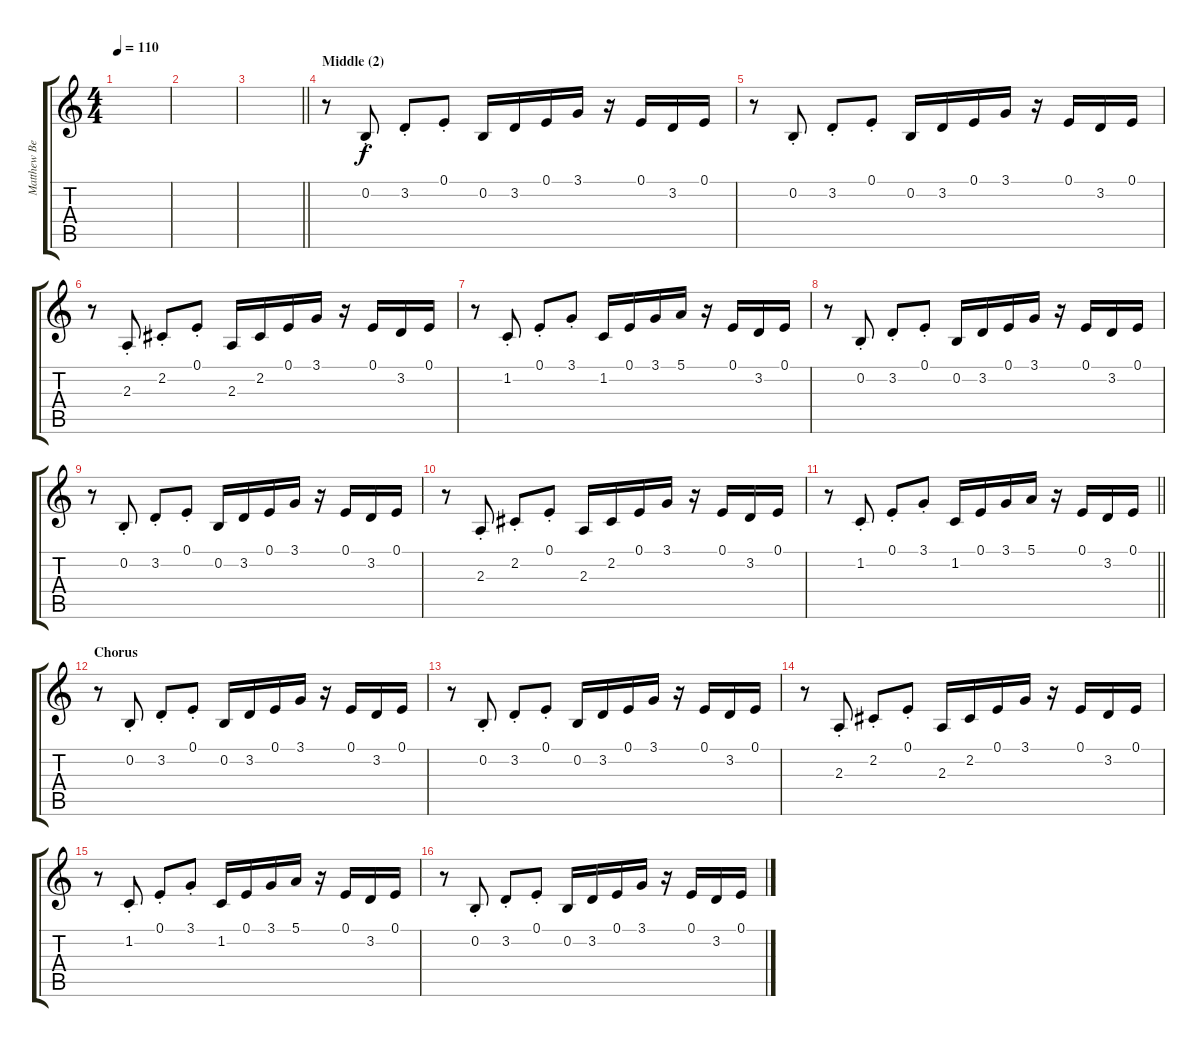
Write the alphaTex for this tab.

\track ("Matthew Bellamy (Synth)" "Matthew Be") {instrument lead2sawtooth}
\staff {score tabs}
\tuning (E4 B3 G3 D3 A2 E2) {hide}
\ts (4 4)
\tempo 110
\clef g2
\ks c
|
|
\barLineRight lightlight
|
\section ("" "Middle (2)")
r.8 0.2{st}.8 3.2{st}.8 0.1{st}.8 0.2.16 3.2.16 0.1.16 3.1.16 r.16 0.1.16 3.2.16 0.1.16 |
r.8 0.2{st}.8 3.2{st}.8 0.1{st}.8 0.2.16 3.2.16 0.1.16 3.1.16 r.16 0.1.16 3.2.16 0.1.16 |
r.8 2.3{st}.8 2.2{st}.8 0.1{st}.8 2.3.16 2.2.16 0.1.16 3.1.16 r.16 0.1.16 3.2.16 0.1.16 |
r.8 1.2{st}.8 0.1{st}.8 3.1{st}.8 1.2.16 0.1.16 3.1.16 5.1.16 r.16 0.1.16 3.2.16 0.1.16 |
r.8 0.2{st}.8 3.2{st}.8 0.1{st}.8 0.2.16 3.2.16 0.1.16 3.1.16 r.16 0.1.16 3.2.16 0.1.16 |
r.8 0.2{st}.8 3.2{st}.8 0.1{st}.8 0.2.16 3.2.16 0.1.16 3.1.16 r.16 0.1.16 3.2.16 0.1.16 |
r.8 2.3{st}.8 2.2{st}.8 0.1{st}.8 2.3.16 2.2.16 0.1.16 3.1.16 r.16 0.1.16 3.2.16 0.1.16 |
\barLineRight lightlight
r.8 1.2{st}.8 0.1{st}.8 3.1{st}.8 1.2.16 0.1.16 3.1.16 5.1.16 r.16 0.1.16 3.2.16 0.1.16 |
\section ("" "Chorus")
r.8 0.2{st}.8 3.2{st}.8 0.1{st}.8 0.2.16 3.2.16 0.1.16 3.1.16 r.16 0.1.16 3.2.16 0.1.16 |
r.8 0.2{st}.8 3.2{st}.8 0.1{st}.8 0.2.16 3.2.16 0.1.16 3.1.16 r.16 0.1.16 3.2.16 0.1.16 |
r.8 2.3{st}.8 2.2{st}.8 0.1{st}.8 2.3.16 2.2.16 0.1.16 3.1.16 r.16 0.1.16 3.2.16 0.1.16 |
r.8 1.2{st}.8 0.1{st}.8 3.1{st}.8 1.2.16 0.1.16 3.1.16 5.1.16 r.16 0.1.16 3.2.16 0.1.16 |
r.8 0.2{st}.8 3.2{st}.8 0.1{st}.8 0.2.16 3.2.16 0.1.16 3.1.16 r.16 0.1.16 3.2.16 0.1.16
